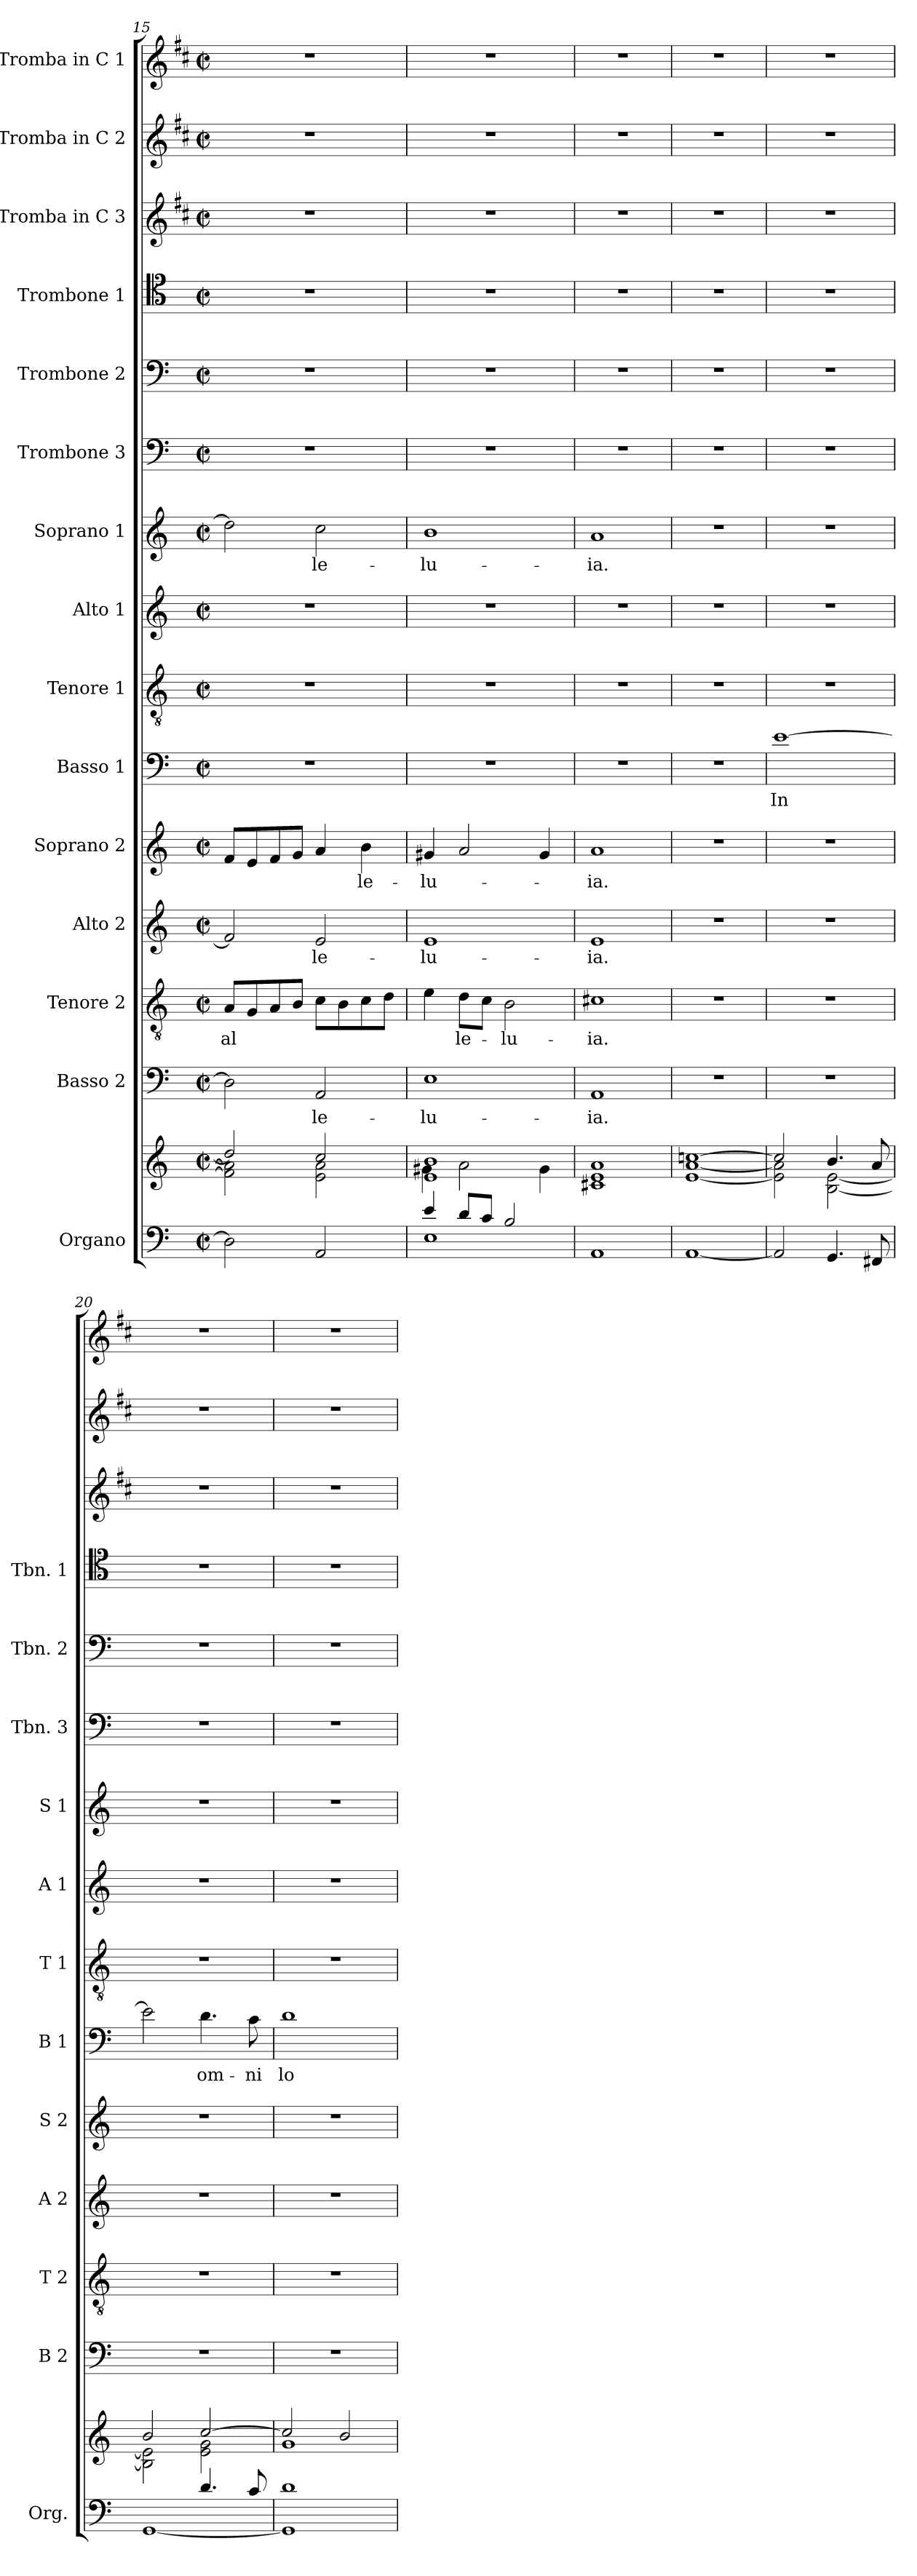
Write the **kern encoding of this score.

**kern	**kern	**kern	**text	**kern	**text	**kern	**text	**kern	**text	**kern	**text	**kern	**kern	**kern	**text	**kern	**kern	**kern	**kern	**kern	**kern
*part15	*part15	*part14	*part14	*part13	*part13	*part12	*part12	*part11	*part11	*part10	*part10	*part9	*part8	*part7	*part7	*part6	*part5	*part4	*part3	*part2	*part1
*staff16	*staff15	*staff14	*staff14	*staff13	*staff13	*staff12	*staff12	*staff11	*staff11	*staff10	*staff10	*staff9	*staff8	*staff7	*staff7	*staff6	*staff5	*staff4	*staff3	*staff2	*staff1
*I"Organo	*	*I"Basso 2	*	*I"Tenore 2	*	*I"Alto 2	*	*I"Soprano 2	*	*I"Basso 1	*	*I"Tenore 1	*I"Alto 1	*I"Soprano 1	*	*I"Trombone 3	*I"Trombone 2	*I"Trombone 1	*I"Tromba in C 3	*I"Tromba in C 2	*I"Tromba in C 1
*I'Org.	*	*I'B 2	*	*I'T 2	*	*I'A 2	*	*I'S 2	*	*I'B 1	*	*I'T 1	*I'A 1	*I'S 1	*	*I'Tbn. 3	*I'Tbn. 2	*I'Tbn. 1	*	*	*
*clefF4	*clefG2	*clefF4	*	*clefGv2	*	*clefG2	*	*clefG2	*	*clefF4	*	*clefGv2	*clefG2	*clefG2	*	*clefF4	*clefF4	*clefC4	*clefG2	*clefG2	*clefG2
*	*	*	*	*	*	*	*	*	*	*	*	*	*	*	*	*	*	*	*ITrd1c2	*ITrd1c2	*ITrd1c2
*k[]	*k[]	*k[]	*	*k[]	*	*k[]	*	*k[]	*	*k[]	*	*k[]	*k[]	*k[]	*	*k[]	*k[]	*k[]	*k[]	*k[]	*k[]
*a:	*a:	*a:	*	*a:	*	*a:	*	*a:	*	*a:	*	*a:	*a:	*a:	*	*a:	*a:	*a:	*a:	*a:	*a:
*M2/2	*M2/2	*M2/2	*	*M2/2	*	*M2/2	*	*M2/2	*	*M2/2	*	*M2/2	*M2/2	*M2/2	*	*M2/2	*M2/2	*M2/2	*M2/2	*M2/2	*M2/2
*met(c|)	*met(c|)	*met(c|)	*	*met(c|)	*	*met(c|)	*	*met(c|)	*	*met(c|)	*	*met(c|)	*met(c|)	*met(c|)	*	*met(c|)	*met(c|)	*met(c|)	*met(c|)	*met(c|)	*met(c|)
=15	=15	=15	=15	=15	=15	=15	=15	=15	=15	=15	=15	=15	=15	=15	=15	=15	=15	=15	=15	=15	=15
*	*^	*	*	*	*	*	*	*	*	*	*	*	*	*	*	*	*	*	*	*	*
2D\]	2dd/]	2f\] 2a\]	2D\]	.	8A/L	al	2f/]	.	8f/L	.	1r	.	1r	1r	2dd\]	.	1r	1r	1r	1r	1r	1r
.	.	.	.	.	8G/	.	.	.	8e/	.	.	.	.	.	.	.	.	.	.	.	.	.
.	.	.	.	.	8A/	.	.	.	8f/	.	.	.	.	.	.	.	.	.	.	.	.	.
.	.	.	.	.	8B/J	.	.	.	8g/J	.	.	.	.	.	.	.	.	.	.	.	.	.
2AA/	2cc/	2e\ 2a\	2AA/	le-	8c\L	.	2e/	le-	4a/	.	.	.	.	.	2cc\	-le-	.	.	.	.	.	.
.	.	.	.	.	8B\	.	.	.	.	.	.	.	.	.	.	.	.	.	.	.	.	.
.	.	.	.	.	8c\	.	.	.	4b\	le-	.	.	.	.	.	.	.	.	.	.	.	.
.	.	.	.	.	8d\J	.	.	.	.	.	.	.	.	.	.	.	.	.	.	.	.	.
=16	=16	=16	=16	=16	=16	=16	=16	=16	=16	=16	=16	=16	=16	=16	=16	=16	=16	=16	=16	=16	=16	=16
*^	*	*	*	*	*	*	*	*	*	*	*	*	*	*	*	*	*	*	*	*	*	*
4e/	1E	1e 1b	4g#X\	1E	-lu-	4e\	.	1e	-lu-	4g#X/	-lu-	1r	.	1r	1r	1b	-lu-	1r	1r	1r	1r	1r	1r
8d/L	.	.	2a\	.	.	8d\L	le-	.	.	2a/	.	.	.	.	.	.	.	.	.	.	.	.	.
8c/J	.	.	.	.	.	8c\J	.	.	.	.	.	.	.	.	.	.	.	.	.	.	.	.	.
2B/	.	.	.	.	.	2B\	-lu-	.	.	.	.	.	.	.	.	.	.	.	.	.	.	.	.
.	.	.	4g#\	.	.	.	.	.	.	4g#/	.	.	.	.	.	.	.	.	.	.	.	.	.
*v	*v	*	*	*	*	*	*	*	*	*	*	*	*	*	*	*	*	*	*	*	*	*	*
!!LO:PB:g=z
=17	=17	=17	=17	=17	=17	=17	=17	=17	=17	=17	=17	=17	=17	=17	=17	=17	=17	=17	=17	=17	=17	=17
1AA	1a	1c#X 1e	1AA	-ia.	1c#X	-ia.	1e	-ia.	1a	-ia.	1r	.	1r	1r	1a	-ia.	1r	1r	1r	1r	1r	1r
=18	=18	=18	=18	=18	=18	=18	=18	=18	=18	=18	=18	=18	=18	=18	=18	=18	=18	=18	=18	=18	=18	=18
[1AA	[>1ccn	[<1e [<1a	1r	.	1r	.	1r	.	1r	.	1r	.	1r	1r	1r	.	1r	1r	1r	1r	1r	1r
=19	=19	=19	=19	=19	=19	=19	=19	=19	=19	=19	=19	=19	=19	=19	=19	=19	=19	=19	=19	=19	=19	=19
2AA/]	2cc/]	2e\] 2a\]	1r	.	1r	.	1r	.	1r	.	[1e	In	1r	1r	1r	.	1r	1r	1r	1r	1r	1r
4.GG/	4.b/	[<2B\ [<2e\	.	.	.	.	.	.	.	.	.	.	.	.	.	.	.	.	.	.	.	.
8FF#X/	8a/	.	.	.	.	.	.	.	.	.	.	.	.	.	.	.	.	.	.	.	.	.
=20	=20	=20	=20	=20	=20	=20	=20	=20	=20	=20	=20	=20	=20	=20	=20	=20	=20	=20	=20	=20	=20	=20
*^	*	*	*	*	*	*	*	*	*	*	*	*	*	*	*	*	*	*	*	*	*	*
2ryy	[<1GG	2b/	2B\] 2e\]	1r	.	1r	.	1r	.	1r	.	2e\]	.	1r	1r	1r	.	1r	1r	1r	1r	1r	1r
4.d/	.	[>2cc/	2e\ 2g\	.	.	.	.	.	.	.	.	4.d\	om-	.	.	.	.	.	.	.	.	.	.
8c/	.	.	.	.	.	.	.	.	.	.	.	8c\	-ni	.	.	.	.	.	.	.	.	.	.
=21	=21	=21	=21	=21	=21	=21	=21	=21	=21	=21	=21	=21	=21	=21	=21	=21	=21	=21	=21	=21	=21	=21	=21
1d	1GG]	2cc/]	1g	1r	.	1r	.	1r	.	1r	.	1d	lo-	1r	1r	1r	.	1r	1r	1r	1r	1r	1r
.	.	2b/	.	.	.	.	.	.	.	.	.	.	.	.	.	.	.	.	.	.	.	.	.
*v	*v	*	*	*	*	*	*	*	*	*	*	*	*	*	*	*	*	*	*	*	*	*	*
*	*v	*v	*	*	*	*	*	*	*	*	*	*	*	*	*	*	*	*	*	*	*	*
=	=	=	=	=	=	=	=	=	=	=	=	=	=	=	=	=	=	=	=	=	=
*-	*-	*-	*-	*-	*-	*-	*-	*-	*-	*-	*-	*-	*-	*-	*-	*-	*-	*-	*-	*-	*-
